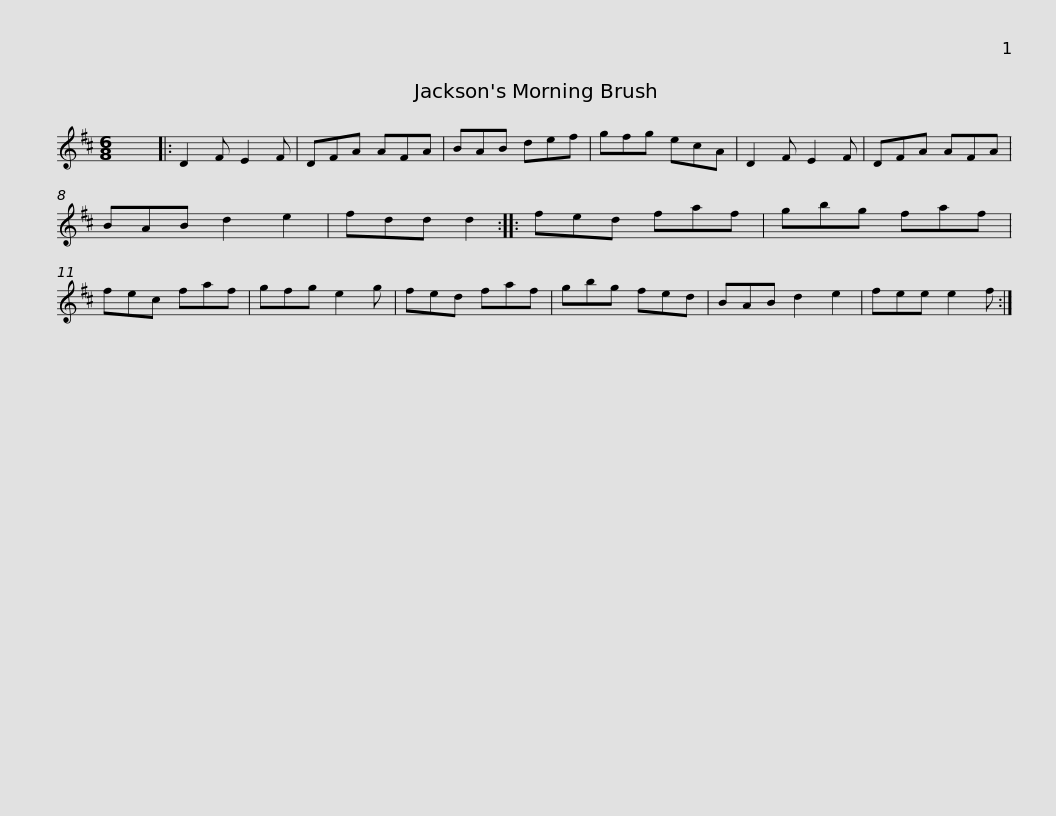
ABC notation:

X:1
L:1/8
M:6/8
I:linebreak $
K:D
V:1 treble
V:1
 x6 |: D2 F E2 F | DFA AFA | BAB def | gfg ecA | %5
 D2 F E2 F | DFA AFA | BAB d2 e2 |$ fdd d2 :: fed faf | %10
 gbg faf | fec faf | gfg e2 g | fed faf | gbg fed |$ %15
 BAB d2 e2 | fee e2 f :| %17
